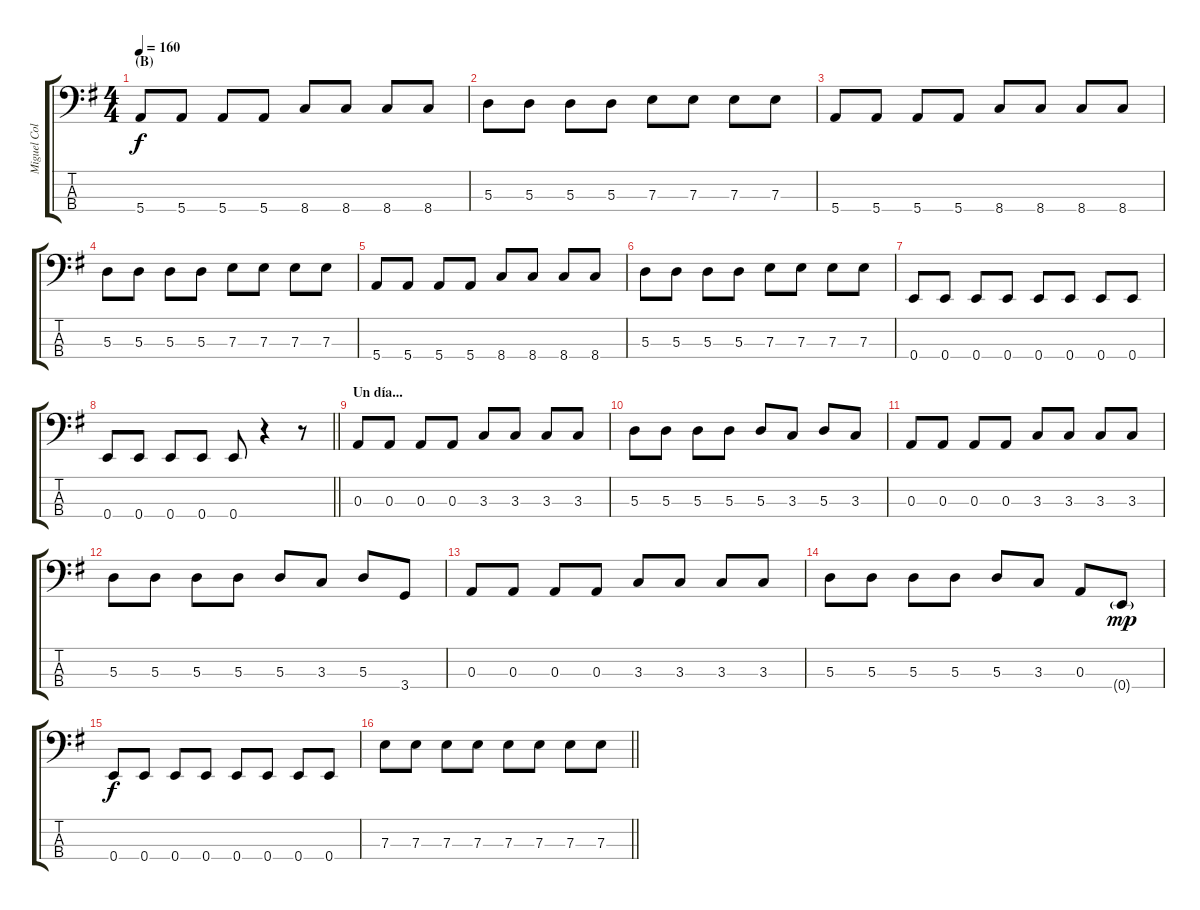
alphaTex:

\track ("Miguel Colino - Bajo" "Miguel Col") {solo instrument electricbassfinger}
\staff {score tabs}
\tuning (G2 D2 A1 E1) {hide}
\ts (4 4)
\section ("" "(B)")
\tempo 160
\clef f4
\ks eminor
5.4.8{dy f} 5.4.8 5.4.8 5.4.8 8.4.8 8.4.8 8.4.8 8.4.8 |
5.3.8 5.3.8 5.3.8 5.3.8 7.3.8 7.3.8 7.3.8 7.3.8 |
5.4.8 5.4.8 5.4.8 5.4.8 8.4.8 8.4.8 8.4.8 8.4.8 |
5.3.8 5.3.8 5.3.8 5.3.8 7.3.8 7.3.8 7.3.8 7.3.8 |
5.4.8 5.4.8 5.4.8 5.4.8 8.4.8 8.4.8 8.4.8 8.4.8 |
5.3.8 5.3.8 5.3.8 5.3.8 7.3.8 7.3.8 7.3.8 7.3.8 |
0.4.8 0.4.8 0.4.8 0.4.8 0.4.8 0.4.8 0.4.8 0.4.8 |
\barLineRight lightlight
0.4.8 0.4.8 0.4.8 0.4.8 0.4.8 r.4 r.8 |
\section ("" "Un día...")
0.3.8 0.3.8 0.3.8 0.3.8 3.3.8 3.3.8 3.3.8 3.3.8 |
5.3.8 5.3.8 5.3.8 5.3.8 5.3.8 3.3.8 5.3.8 3.3.8 |
0.3.8 0.3.8 0.3.8 0.3.8 3.3.8 3.3.8 3.3.8 3.3.8 |
5.3.8 5.3.8 5.3.8 5.3.8 5.3.8 3.3.8 5.3.8 3.4.8 |
0.3.8 0.3.8 0.3.8 0.3.8 3.3.8 3.3.8 3.3.8 3.3.8 |
5.3.8 5.3.8 5.3.8 5.3.8 5.3.8 3.3.8 0.3.8 0.4{g}.8{dy mp} |
0.4.8{dy f} 0.4.8 0.4.8 0.4.8 0.4.8 0.4.8 0.4.8 0.4.8 |
\barLineRight lightlight
7.3.8 7.3.8 7.3.8 7.3.8 7.3.8 7.3.8 7.3.8 7.3.8
